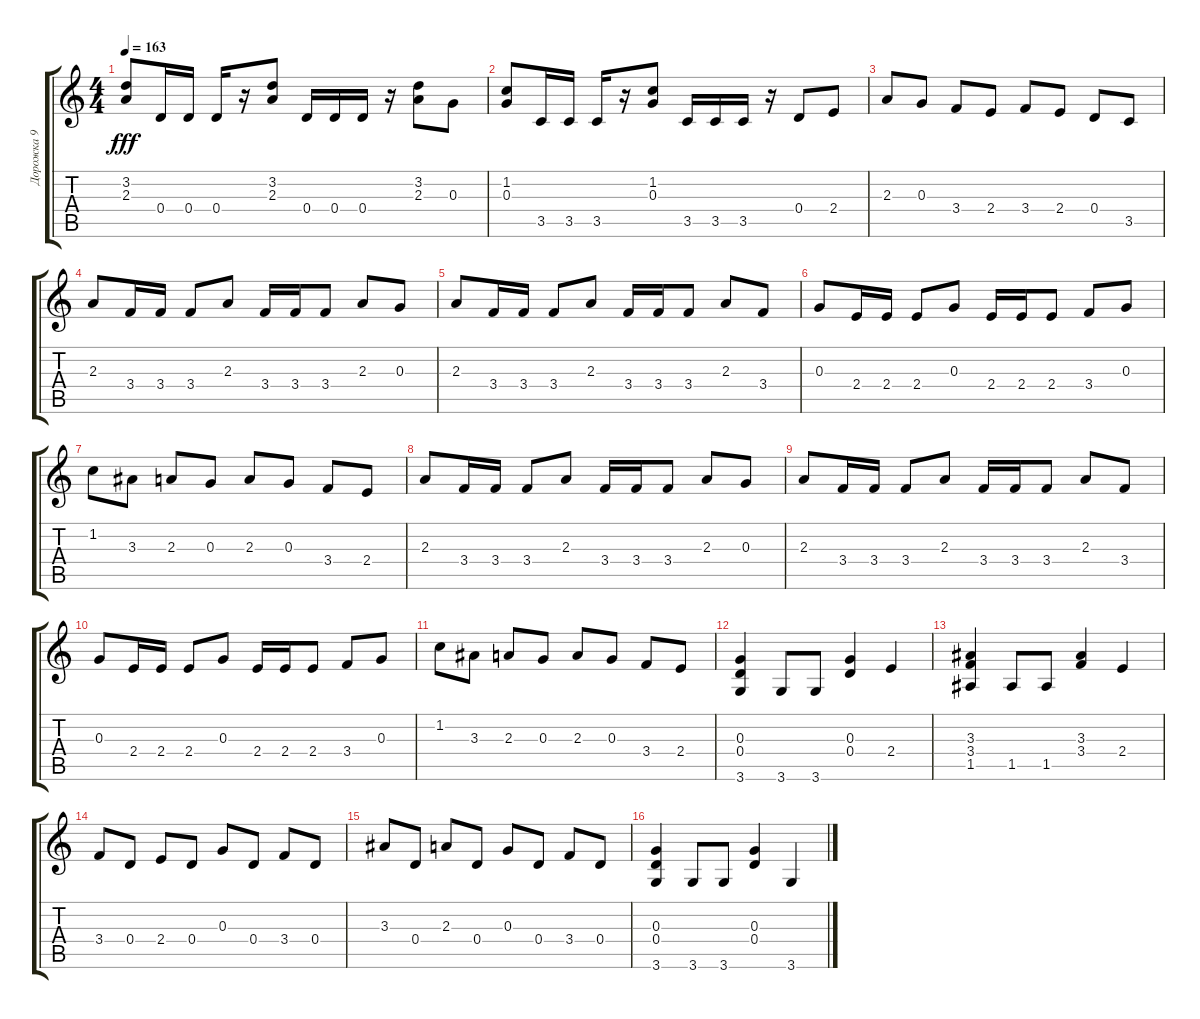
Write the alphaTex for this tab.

\track ("Дорожка 9" "Дорожка 9") {instrument distortionguitar}
\staff {score tabs}
\tuning (E4 B3 G3 D3 A2 E2) {hide}
\ts (4 4)
\tempo 163
\clef g2
\ks c
(3.2 2.3).8{dy fff} 0.4.16 0.4.16 0.4.16 r.16 (3.2 2.3).8 0.4.16 0.4.16 0.4.16 r.16 (3.2 2.3).8 0.3.8 |
(1.2 0.3).8 3.5.16 3.5.16 3.5.16 r.16 (1.2 0.3).8 3.5.16 3.5.16 3.5.16 r.16 0.4.8 2.4.8 |
2.3.8 0.3.8 3.4.8 2.4.8 3.4.8 2.4.8 0.4.8 3.5.8 |
2.3.8 3.4.16 3.4.16 3.4.8 2.3.8 3.4.16 3.4.16 3.4.8 2.3.8 0.3.8 |
2.3.8 3.4.16 3.4.16 3.4.8 2.3.8 3.4.16 3.4.16 3.4.8 2.3.8 3.4.8 |
0.3.8 2.4.16 2.4.16 2.4.8 0.3.8 2.4.16 2.4.16 2.4.8 3.4.8 0.3.8 |
1.2.8 3.3.8 2.3.8 0.3.8 2.3.8 0.3.8 3.4.8 2.4.8 |
2.3.8 3.4.16 3.4.16 3.4.8 2.3.8 3.4.16 3.4.16 3.4.8 2.3.8 0.3.8 |
2.3.8 3.4.16 3.4.16 3.4.8 2.3.8 3.4.16 3.4.16 3.4.8 2.3.8 3.4.8 |
0.3.8 2.4.16 2.4.16 2.4.8 0.3.8 2.4.16 2.4.16 2.4.8 3.4.8 0.3.8 |
1.2.8 3.3.8 2.3.8 0.3.8 2.3.8 0.3.8 3.4.8 2.4.8 |
(0.3 0.4 3.6).4 3.6.8 3.6.8 (0.3 0.4).4 2.4.4 |
(3.3 3.4 1.5).4 1.5.8 1.5.8 (3.3 3.4).4 2.4.4 |
3.4.8 0.4.8 2.4.8 0.4.8 0.3.8 0.4.8 3.4.8 0.4.8 |
3.3.8 0.4.8 2.3.8 0.4.8 0.3.8 0.4.8 3.4.8 0.4.8 |
(0.3 0.4 3.6).4 3.6.8 3.6.8 (0.3 0.4).4 3.6.4
